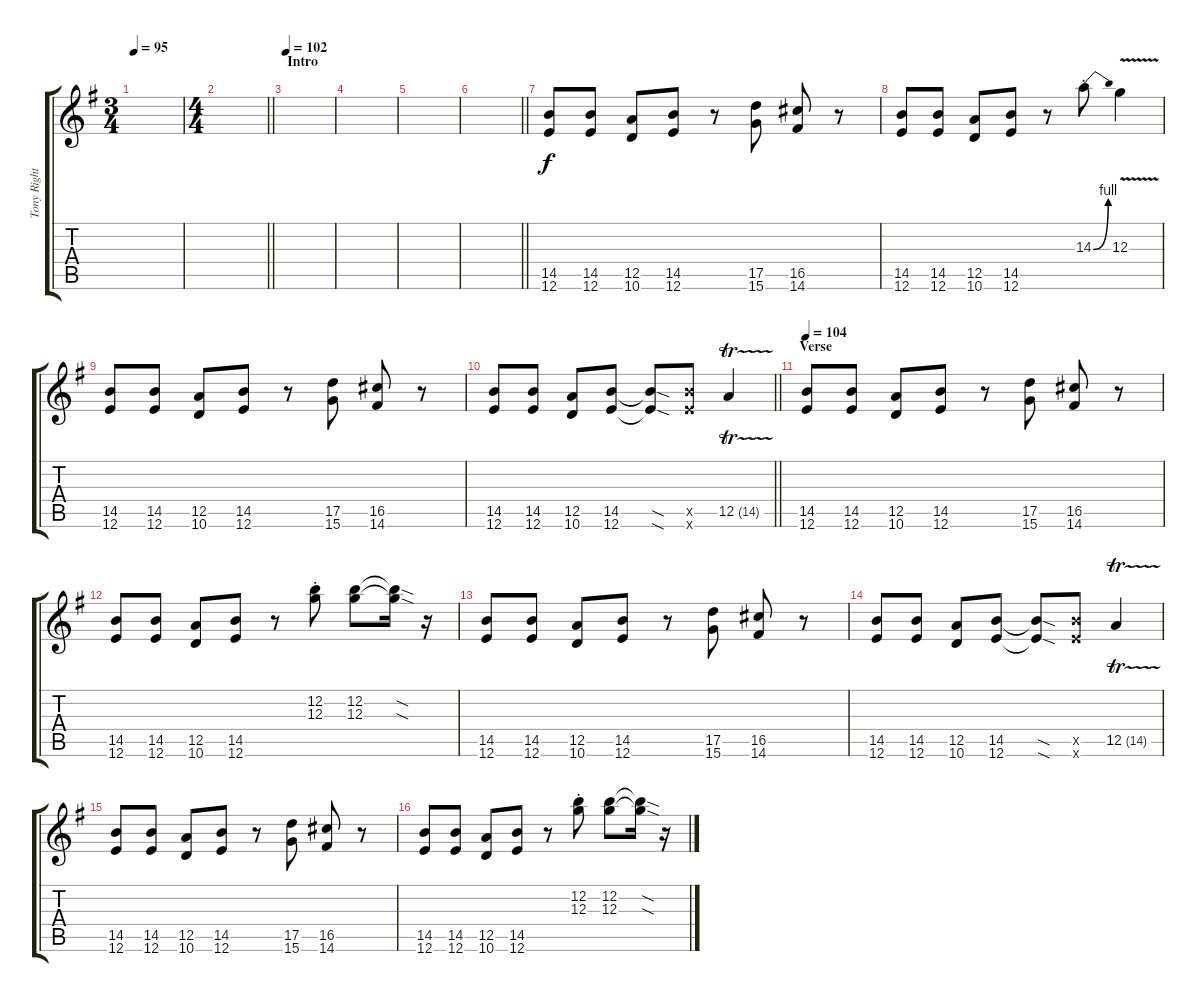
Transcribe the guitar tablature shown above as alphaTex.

\track ("Tony Right channel" "Tony Right") {instrument overdrivenguitar}
\staff {score tabs}
\tuning (E4 B3 G3 D3 A2 E2) {hide}
\ts (3 4)
\tempo 95
\clef g2
\ks eminor
|
\ts (4 4)
\barLineRight lightlight
|
\section ("" "Intro")
\tempo 102
|
|
|
\barLineRight lightlight
|
\section ("" "")
(14.5 12.6).8 (14.5 12.6).8 (12.5 10.6).8 (14.5 12.6).8 r.8 (17.5 15.6).8 (16.5 14.6).8 r.8 |
(14.5 12.6).8 (14.5 12.6).8 (12.5 10.6).8 (14.5 12.6).8 r.8 14.3{be (bend 0 0 60 4) st}.8 12.3{v}.4 |
(14.5 12.6).8 (14.5 12.6).8 (12.5 10.6).8 (14.5 12.6).8 r.8 (17.5 15.6).8 (16.5 14.6).8 r.8 |
\barLineRight lightlight
(14.5 12.6).8 (14.5 12.6).8 (12.5 10.6).8 (14.5 12.6).8 (14.5{sod t} 12.6{sod t}).8 (14.5{x} 12.6{x}).8 12.5{tr (14 32)}.4 |
\section ("" "Verse")
\tempo 104
(14.5 12.6).8 (14.5 12.6).8 (12.5 10.6).8 (14.5 12.6).8 r.8 (17.5 15.6).8 (16.5 14.6).8 r.8 |
(14.5 12.6).8 (14.5 12.6).8 (12.5 10.6).8 (14.5 12.6).8 r.8 (12.2{st} 12.3{st}).8 (12.2 12.3).8 (12.2{sod t} 12.3{sod t}).16 r.16 |
(14.5 12.6).8 (14.5 12.6).8 (12.5 10.6).8 (14.5 12.6).8 r.8 (17.5 15.6).8 (16.5 14.6).8 r.8 |
(14.5 12.6).8 (14.5 12.6).8 (12.5 10.6).8 (14.5 12.6).8 (14.5{sod t} 12.6{sod t}).8 (14.5{x} 12.6{x}).8 12.5{tr (14 32)}.4 |
(14.5 12.6).8 (14.5 12.6).8 (12.5 10.6).8 (14.5 12.6).8 r.8 (17.5 15.6).8 (16.5 14.6).8 r.8 |
(14.5 12.6).8 (14.5 12.6).8 (12.5 10.6).8 (14.5 12.6).8 r.8 (12.2{st} 12.3{st}).8 (12.2 12.3).8 (12.2{sod t} 12.3{sod t}).16 r.16
